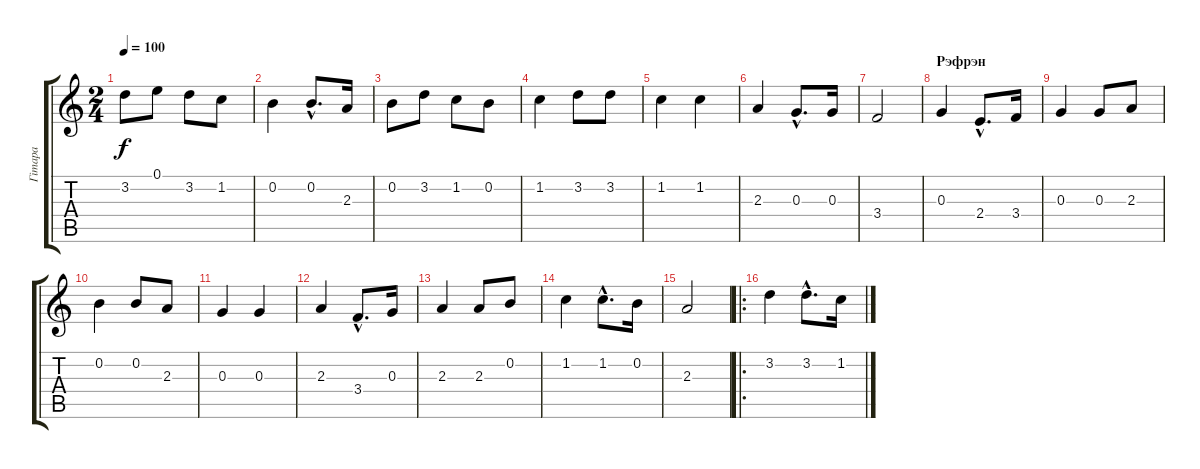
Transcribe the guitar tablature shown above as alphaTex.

\track ("Гiтара" "Гiтара") {instrument distortionguitar}
\staff {score tabs}
\tuning (E4 B3 G3 D3 A2 E2) {hide}
\ts (2 4)
\tempo 100
\clef g2
\ks c
3.2.8{dy f} 0.1.8 3.2.8 1.2.8 |
0.2.4 0.2{hac}.8{d} 2.3.16 |
0.2.8 3.2.8 1.2.8 0.2.8 |
1.2.4 3.2.8 3.2.8 |
1.2.4 1.2.4 |
2.3.4 0.3{hac}.8{d} 0.3.16 |
3.4.2 |
\section ("" "Рэфрэн")
0.3.4 2.4{hac}.8{d} 3.4.16 |
0.3.4 0.3.8 2.3.8 |
0.2.4 0.2.8 2.3.8 |
0.3.4 0.3.4 |
2.3.4 3.4{hac}.8{d} 0.3.16 |
2.3.4 2.3.8 0.2.8 |
1.2.4 1.2{hac}.8{d} 0.2.16 |
2.3.2 |
\ro
3.2.4 3.2{hac}.8{d} 1.2.16
